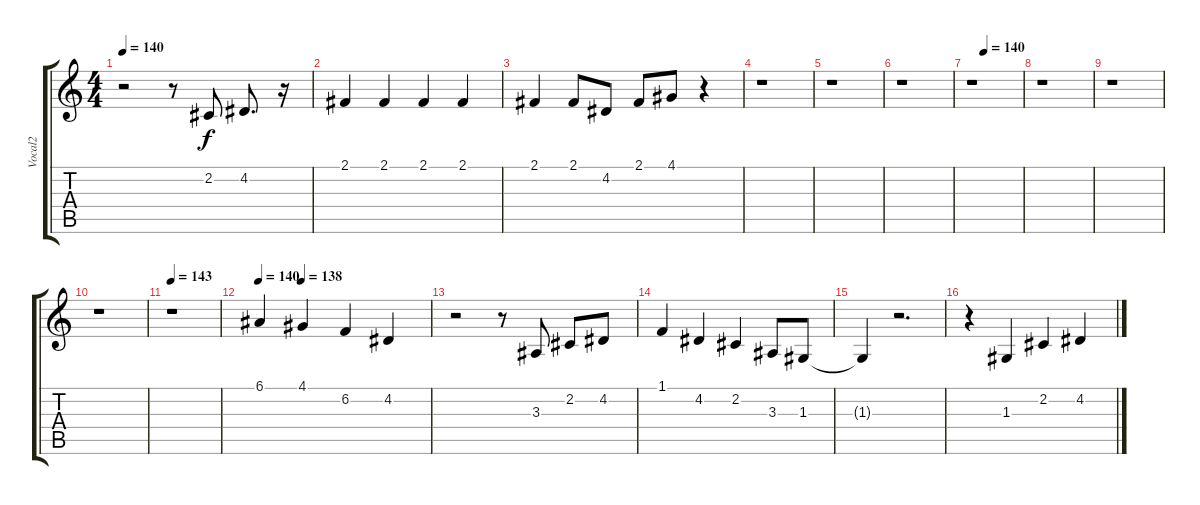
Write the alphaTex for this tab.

\track ("Vocal2" "Vocal2") {instrument flute}
\staff {score tabs}
\tuning (E4 B3 G3 D3 A2 E2) {hide}
\ts (4 4)
\tempo 140
\clef g2
\ks c
r.2{dy f} r.8 2.2.8 4.2.8{d} r.16 |
2.1.4 2.1.4 2.1.4 2.1.4 |
2.1.4 2.1.8 4.2.8 2.1.8 4.1.8 r.4 |
r.1 |
r.1 |
r.1 |
\tempo (140 0.25)
r.1 |
r.1 |
r.1 |
r.1 |
\tempo 143
r.1 |
\tempo 140
\tempo (138 0.25)
6.1.4 4.1.4 6.2.4 4.2.4 |
r.2 r.8 3.3.8 2.2.8 4.2.8 |
1.1.4 4.2.4 2.2.4 3.3.8 1.3.8 |
1.3{t}.4 r.2{d} |
r.4 1.3.4 2.2.4 4.2.4
